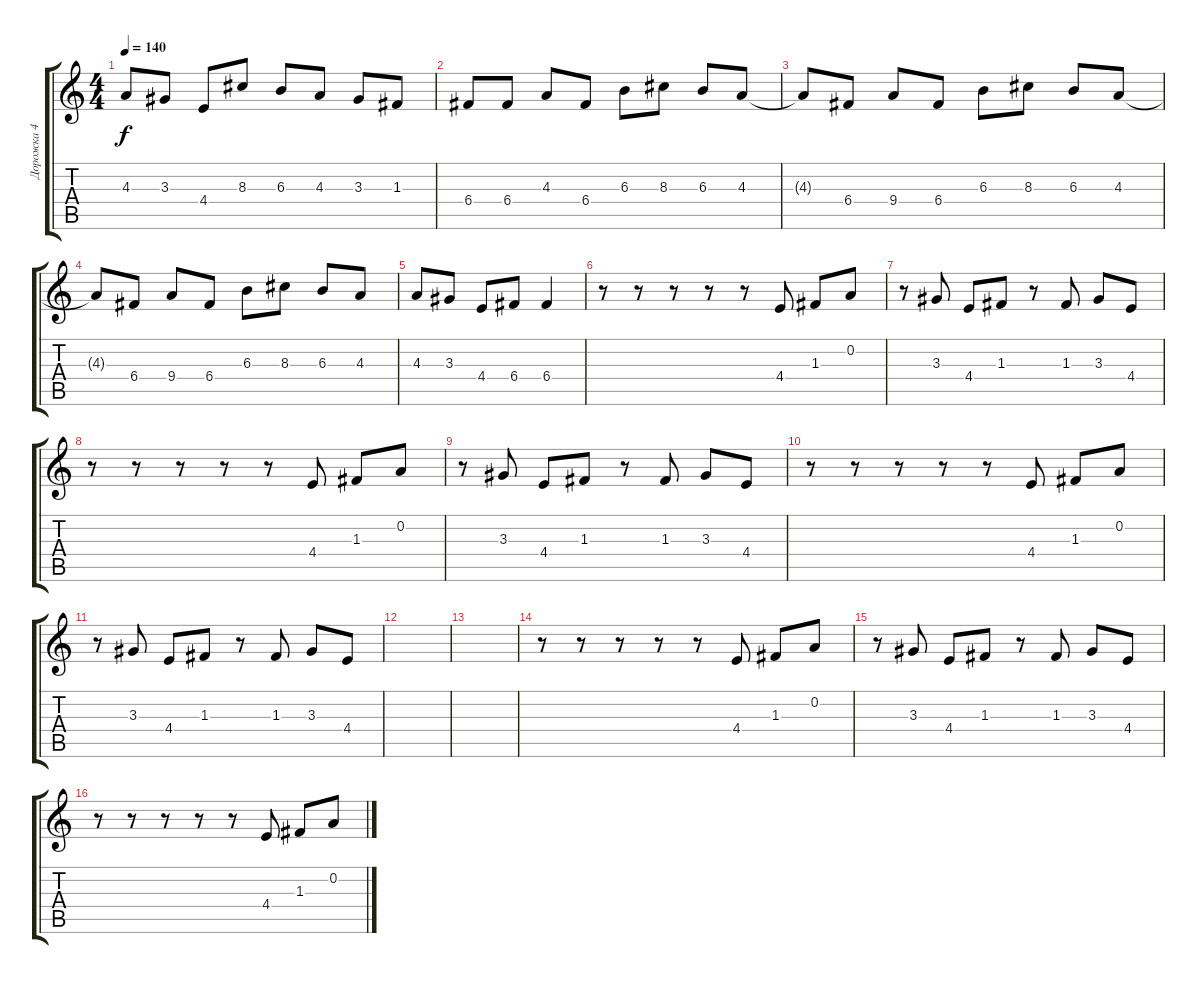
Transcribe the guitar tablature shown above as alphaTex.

\track ("Дорожка 4" "Дорожка 4") {instrument distortionguitar}
\staff {score tabs}
\tuning (D4 A3 F3 C3 G2 C2) {hide}
\ts (4 4)
\tempo 140
\clef g2
\ks c
4.3.8{dy f} 3.3.8 4.4.8 8.3.8 6.3.8 4.3.8 3.3.8 1.3.8 |
6.4.8{balance 16} 6.4.8 4.3.8 6.4.8 6.3.8 8.3.8 6.3.8 4.3.8 |
4.3{t}.8 6.4.8 9.4.8 6.4.8 6.3.8 8.3.8 6.3.8 4.3.8 |
4.3{t}.8 6.4.8 9.4.8 6.4.8 6.3.8 8.3.8 6.3.8 4.3.8 |
4.3.8 3.3.8 4.4.8 6.4.8 6.4.4 |
r.8 r.8 r.8 r.8 r.8 4.4.8{balance 0 instrument overdrivenguitar} 1.3.8 0.2.8 |
r.8 3.3.8 4.4.8 1.3.8 r.8 1.3.8 3.3.8 4.4.8 |
r.8 r.8 r.8 r.8 r.8 4.4.8{balance 0} 1.3.8 0.2.8 |
r.8 3.3.8 4.4.8 1.3.8 r.8 1.3.8 3.3.8 4.4.8 |
r.8 r.8 r.8 r.8 r.8 4.4.8{balance 0} 1.3.8 0.2.8 |
r.8 3.3.8 4.4.8 1.3.8 r.8 1.3.8 3.3.8 4.4.8 |
|
|
r.8 r.8 r.8 r.8 r.8 4.4.8{balance 0} 1.3.8 0.2.8 |
r.8 3.3.8 4.4.8 1.3.8 r.8 1.3.8 3.3.8 4.4.8 |
r.8 r.8 r.8 r.8 r.8 4.4.8{balance 0} 1.3.8 0.2.8
